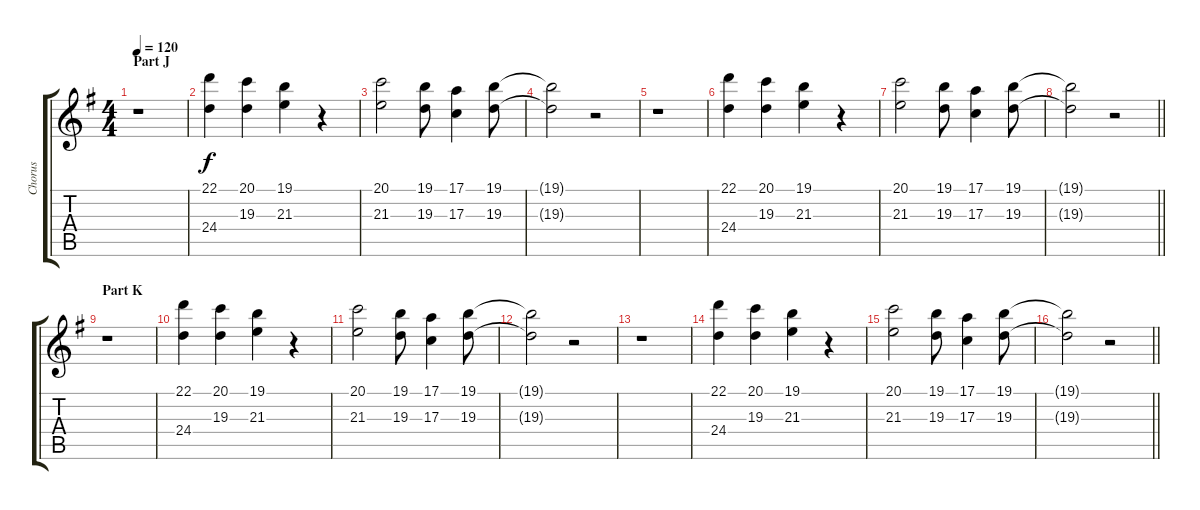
\track ("Chorus" "Chorus") {instrument trumpet}
\staff {score tabs}
\tuning (E4 B3 G3 D3 A2 E2) {hide}
\ts (4 4)
\section ("" "Part J")
\tempo 120
\clef g2
\ks g
r.1{dy f} |
(22.1 24.4).4 (20.1 19.3).4 (19.1 21.3).4 r.4 |
(20.1 21.3).2 (19.1 19.3).8 (17.1 17.3).4 (19.1 19.3).8 |
(19.1{t} 19.3{t}).2 r.2 |
r.1 |
(22.1 24.4).4 (20.1 19.3).4 (19.1 21.3).4 r.4 |
(20.1 21.3).2 (19.1 19.3).8 (17.1 17.3).4 (19.1 19.3).8 |
\barLineRight lightlight
(19.1{t} 19.3{t}).2 r.2 |
\section ("" "Part K")
r.1 |
(22.1 24.4).4 (20.1 19.3).4 (19.1 21.3).4 r.4 |
(20.1 21.3).2 (19.1 19.3).8 (17.1 17.3).4 (19.1 19.3).8 |
(19.1{t} 19.3{t}).2 r.2 |
r.1 |
(22.1 24.4).4 (20.1 19.3).4 (19.1 21.3).4 r.4 |
(20.1 21.3).2 (19.1 19.3).8 (17.1 17.3).4 (19.1 19.3).8 |
\barLineRight lightlight
(19.1{t} 19.3{t}).2 r.2
